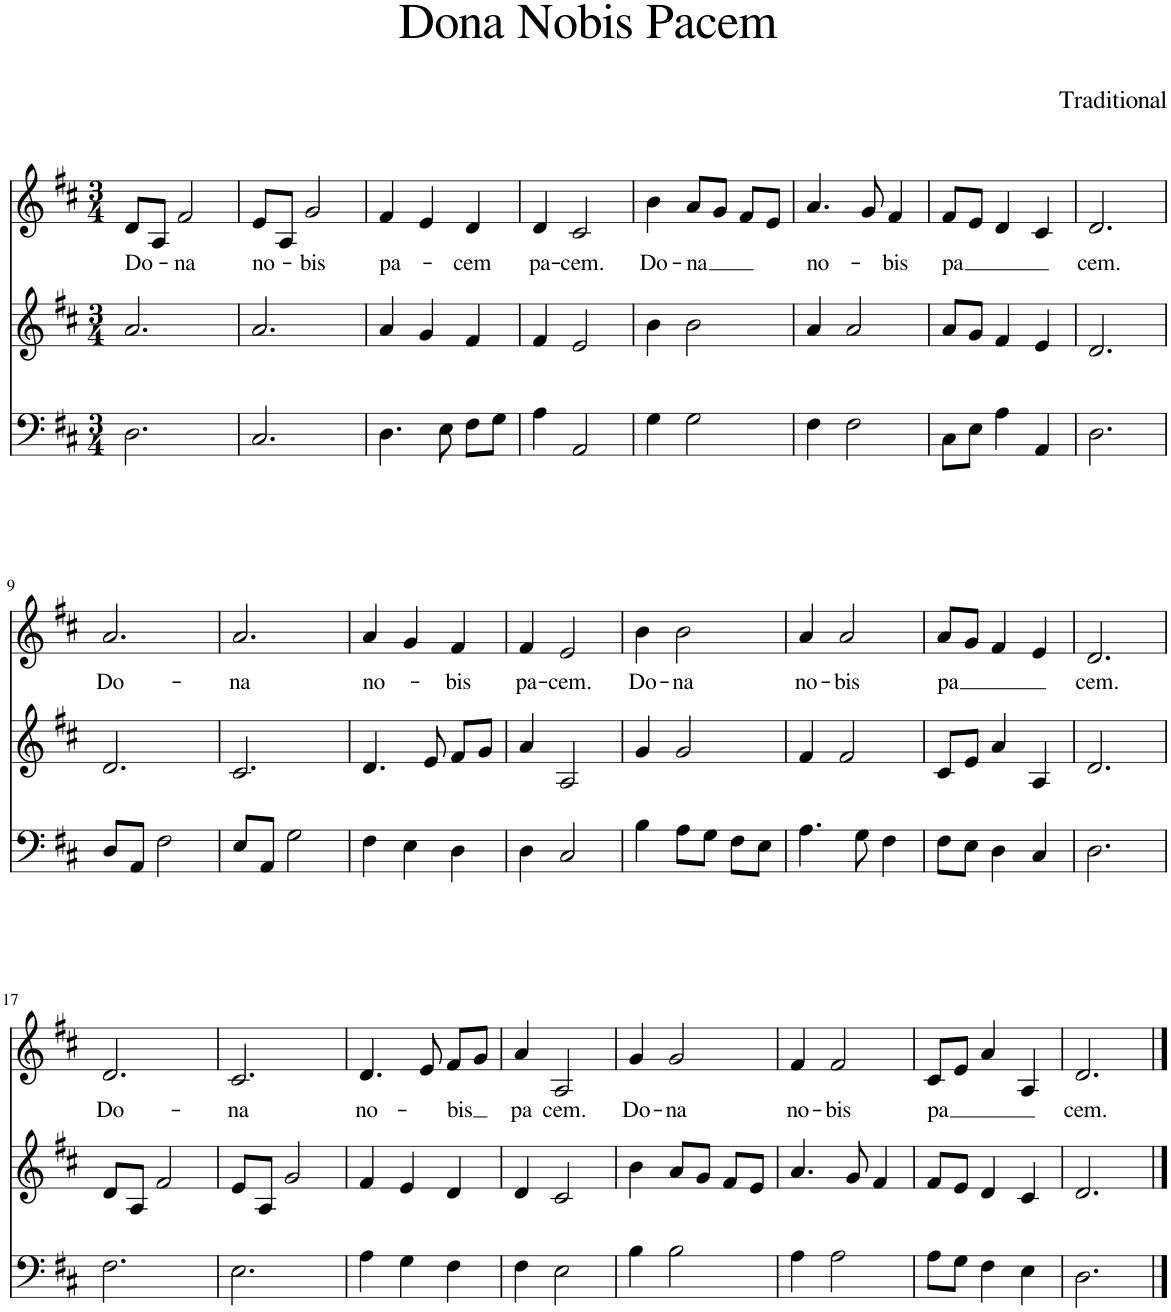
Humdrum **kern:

**kern	**kern	**kern	**text
*part3	*part2	*part1	*part1
*staff3	*staff2	*staff1	*staff1
*I"Violoncello	*I"Violin	*I"Violin	*
*I'Vc	*I'Vln	*I'Vln	*
*clefF4	*clefG2	*clefG2	*
*k[f#c#]	*k[f#c#]	*k[f#c#]	*
*M3/4	*M3/4	*M3/4	*
=1	=1	=1	=1
!	!	!	!LO:LY:b
2.D\	2.a/	8d/L	Do-
.	.	8A/J	.
!	!	!	!LO:LY:b
.	.	2f#/	-na
=2	=2	=2	=2
!	!	!	!LO:LY:b
2.C#/	2.a/	8e/L	no-
.	.	8A/J	.
!	!	!	!LO:LY:b
.	.	2g/	-bis
=3	=3	=3	=3
!	!	!	!LO:LY:b
4.D\	4a/	4f#/	pa-
.	4g/	4e/	.
8E\	.	.	.
!	!	!	!LO:LY:b
8F#\L	4f#/	4d/	-cem
8G\J	.	.	.
=4	=4	=4	=4
!	!	!	!LO:LY:b
4A\	4f#/	4d/	pa-
!	!	!	!LO:LY:b
2AA/	2e/	2c#/	-cem.
=5	=5	=5	=5
!	!	!	!LO:LY:b
4G\	4b\	4b\	Do-
!	!	!	!LO:LY:b
2G\	2b\	8a/L	-na
.	.	8g/J	.
.	.	8f#/L	.
.	.	8e/J	.
=6	=6	=6	=6
!	!	!	!LO:LY:b
4F#\	4a/	4.a/	no-
2F#\	2a/	.	.
.	.	8g/	.
!	!	!	!LO:LY:b
.	.	4f#/	-bis
=7	=7	=7	=7
!	!	!	!LO:LY:b
8C#\L	8a/L	8f#/L	-pa
8E\J	8g/J	8e/J	.
4A\	4f#/	4d/	.
4AA/	4e/	4c#/	.
=8	=8	=8	=8
!	!	!	!LO:LY:b
2.D\	2.d/	2.d/	cem.
!!LO:LB:g=z
=9	=9	=9	=9
!	!	!	!LO:LY:b
8D/L	2.d/	2.a/	Do-
8AA/J	.	.	.
2F#\	.	.	.
=10	=10	=10	=10
!	!	!	!LO:LY:b
8E/L	2.c#/	2.a/	-na
8AA/J	.	.	.
2G\	.	.	.
=11	=11	=11	=11
!	!	!	!LO:LY:b
4F#\	4.d/	4a/	no-
4E\	.	4g/	.
.	8e/	.	.
!	!	!	!LO:LY:b
4D\	8f#/L	4f#/	-bis
.	8g/J	.	.
=12	=12	=12	=12
!	!	!	!LO:LY:b
4D\	4a/	4f#/	pa-
!	!	!	!LO:LY:b
2C#/	2A/	2e/	-cem.
=13	=13	=13	=13
!	!	!	!LO:LY:b
4B\	4g/	4b\	Do-
!	!	!	!LO:LY:b
8A\L	2g/	2b\	-na
8G\J	.	.	.
8F#\L	.	.	.
8E\J	.	.	.
=14	=14	=14	=14
!	!	!	!LO:LY:b
4.A\	4f#/	4a/	no-
!	!	!	!LO:LY:b
.	2f#/	2a/	-bis
8G\	.	.	.
4F#\	.	.	.
=15	=15	=15	=15
!	!	!	!LO:LY:b
8F#\L	8c#/L	8a/L	pa
8E\J	8e/J	8g/J	.
4D\	4a/	4f#/	.
4C#/	4A/	4e/	.
=16	=16	=16	=16
!	!	!	!LO:LY:b
2.D\	2.d/	2.d/	cem.
!!LO:LB:g=z
=17	=17	=17	=17
!	!	!	!LO:LY:b
2.F#\	8d/L	2.d/	-Do-
.	8A/J	.	.
.	2f#/	.	.
=18	=18	=18	=18
!	!	!	!LO:LY:b
2.E\	8e/L	2.c#/	-na
.	8A/J	.	.
.	2g/	.	.
=19	=19	=19	=19
!	!	!	!LO:LY:b
4A\	4f#/	4.d/	no-
4G\	4e/	.	.
.	.	8e/	.
!	!	!	!LO:LY:b
4F#\	4d/	8f#/L	-bis
.	.	8g/J	.
=20	=20	=20	=20
!	!	!	!LO:LY:b
4F#\	4d/	4a/	pa
!	!	!	!LO:LY:b
2E\	2c#/	2A/	-cem.
=21	=21	=21	=21
!	!	!	!LO:LY:b
4B\	4b\	4g/	Do-
!	!	!	!LO:LY:b
2B\	8a/L	2g/	-na
.	8g/J	.	.
.	8f#/L	.	.
.	8e/J	.	.
=22	=22	=22	=22
!	!	!	!LO:LY:b
4A\	4.a/	4f#/	no-
!	!	!	!LO:LY:b
2A\	.	2f#/	-bis
.	8g/	.	.
.	4f#/	.	.
=23	=23	=23	=23
!	!	!	!LO:LY:b
8A\L	8f#/L	8c#/L	-pa
8G\J	8e/J	8e/J	.
4F#\	4d/	4a/	.
4E\	4c#/	4A/	.
=24	=24	=24	=24
!	!	!	!LO:LY:b
2.D\	2.d/	2.d/	cem.
==	==	==	==
*-	*-	*-	*-
